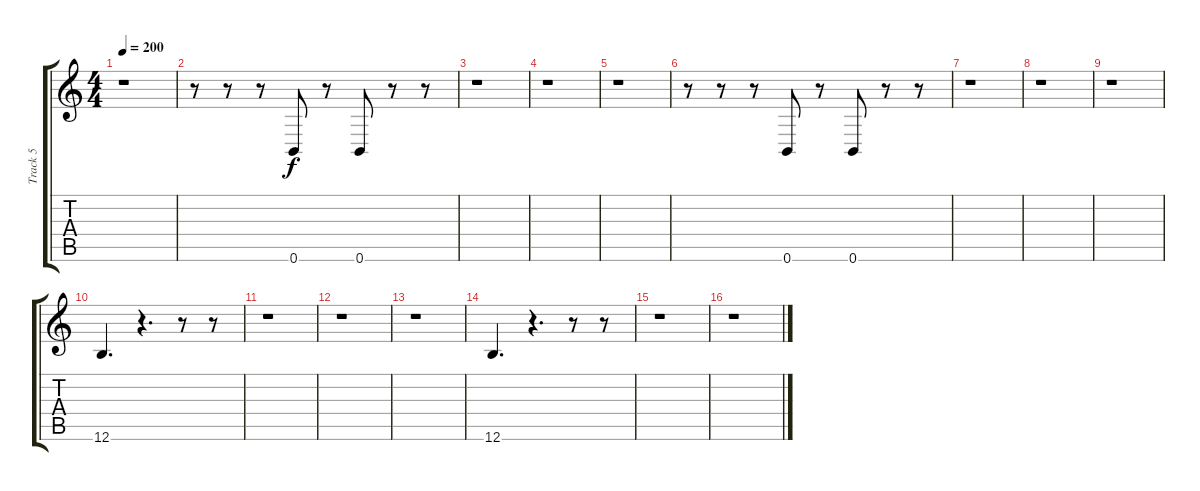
\track ("Track 5" "Track 5") {instrument distortionguitar}
\staff {score tabs}
\tuning (Db4 Ab3 E3 B2 Gb2 B1) {hide}
\ts (4 4)
\tempo 200
\clef g2
\ks c
r.1{dy f} |
r.8 r.8 r.8 0.6.8 r.8 0.6.8 r.8 r.8 |
r.1 |
r.1 |
r.1 |
r.8 r.8 r.8 0.6.8 r.8 0.6.8 r.8 r.8 |
r.1 |
r.1 |
r.1 |
12.6.4{d} r.4{d} r.8 r.8 |
r.1 |
r.1 |
r.1 |
12.6.4{d} r.4{d} r.8 r.8 |
r.1 |
r.1
